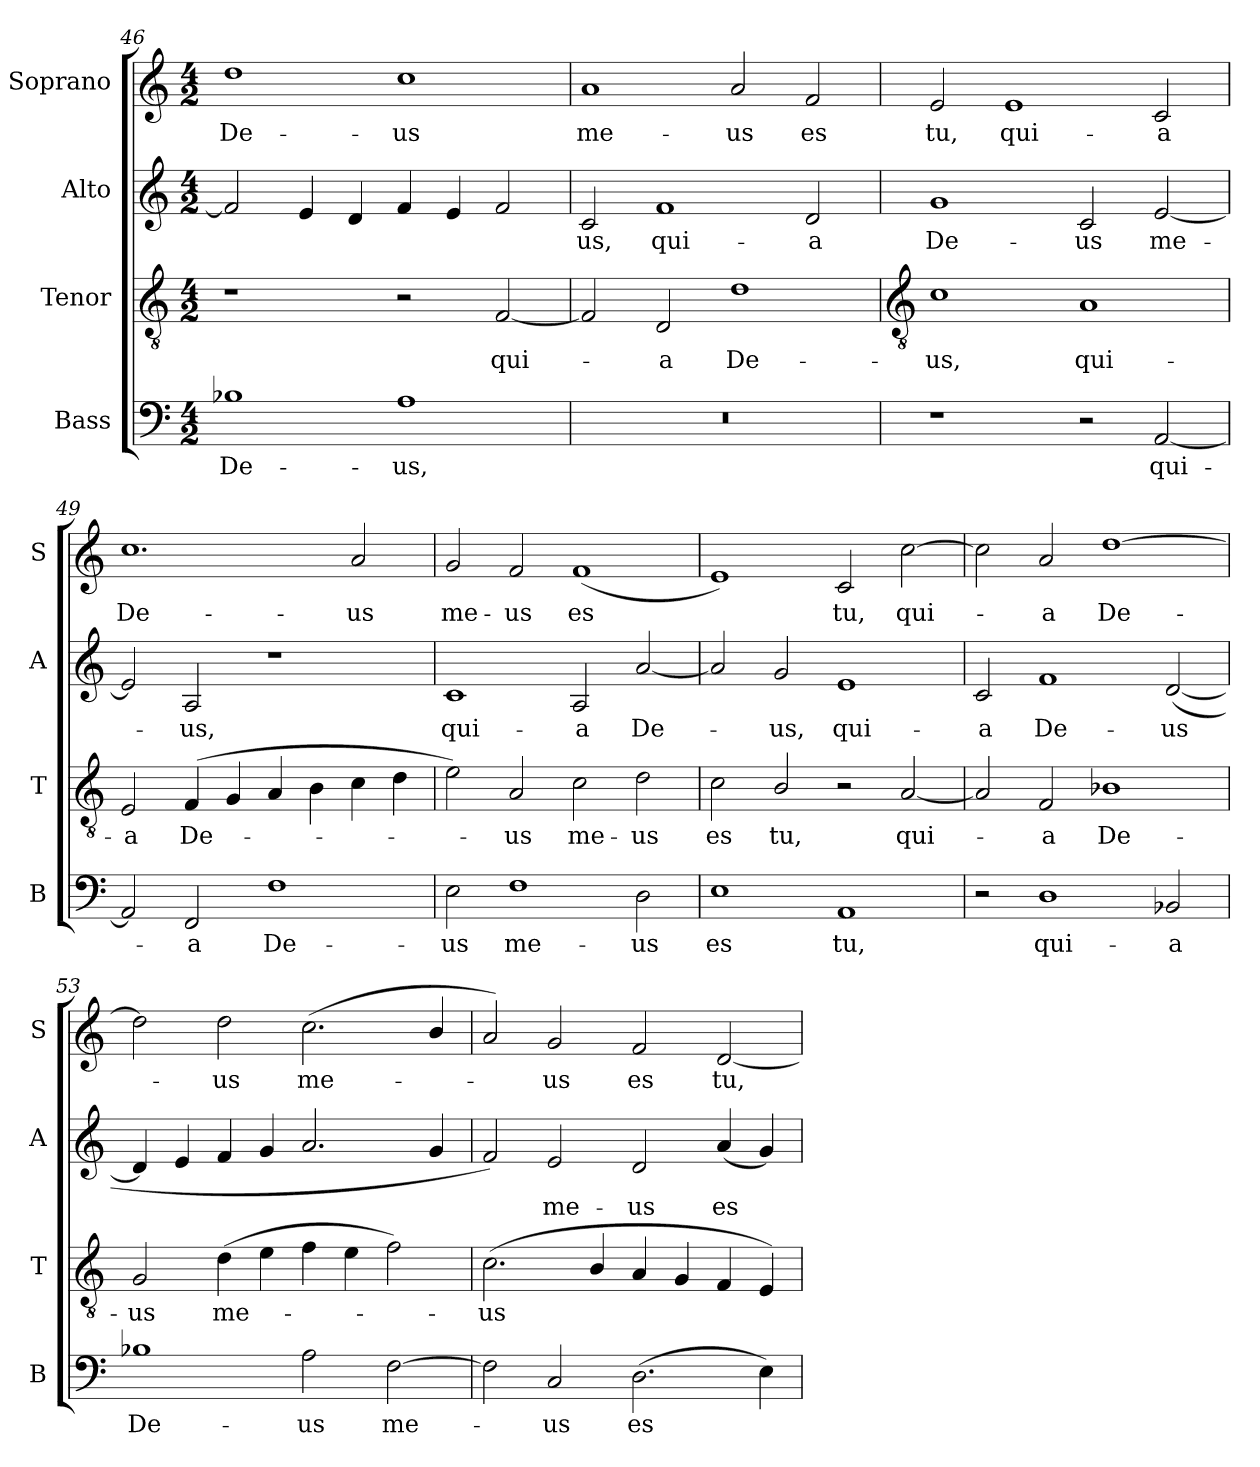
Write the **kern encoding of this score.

**kern	**text	**kern	**text	**kern	**text	**kern	**text
*part4	*part4	*part3	*part3	*part2	*part2	*part1	*part1
*staff4	*staff4	*staff3	*staff3	*staff2	*staff2	*staff1	*staff1
*I"Bass	*	*I"Tenor	*	*I"Alto	*	*I"Soprano	*
*I'B	*	*I'T	*	*I'A	*	*I'S	*
*clefF4	*	*clefGv2	*	*clefG2	*	*clefG2	*
*k[]	*	*k[]	*	*k[]	*	*k[]	*
*C:	*	*C:	*	*C:	*	*C:	*
*M4/2	*	*M4/2	*	*M4/2	*	*M4/2	*
=46	=46	=46	=46	=46	=46	=46	=46
!	!LO:LY:b	!	!	!	!	!	!LO:LY:b
1B-X	De-	1r	.	2f]	.	1dd	De-
.	.	.	.	4e	.	.	.
.	.	.	.	4d	.	.	.
!	!LO:LY:b	!	!	!	!	!	!LO:LY:b
1A	-us,	2r	.	4f	.	1cc	-us
.	.	.	.	4e	.	.	.
!	!	!	!LO:LY:b	!	!	!	!
.	.	[2F	qui-	2f	.	.	.
=47	=47	=47	=47	=47	=47	=47	=47
!	!	!	!	!	!LO:LY:b	!	!LO:LY:b
0r	.	2F]	.	2c	us,	1a	me-
!	!	!	!LO:LY:b	!	!LO:LY:b	!	!
.	.	2D	a	1f	qui-	.	.
!	!	!	!LO:LY:b	!	!	!	!LO:LY:b
.	.	1d	De-	.	.	2a	-us
!	!	!	!	!	!LO:LY:b	!	!LO:LY:b
.	.	.	.	2d	-a	2f	es
!!LO:LB:g=z
=48	=48	=48	=48	=48	=48	=48	=48
*	*	*clefGv2	*	*	*	*	*
!	!	!	!LO:LY:b	!	!LO:LY:b	!	!LO:LY:b
1r	.	1c	-us,	1g	De-	2e	tu,
!	!	!	!	!	!	!	!LO:LY:b
.	.	.	.	.	.	1e	qui-
!	!	!	!LO:LY:b	!	!LO:LY:b	!	!
2r	.	1A	qui-	2c	-us	.	.
!	!LO:LY:b	!	!	!	!LO:LY:b	!	!LO:LY:b
[2AA	qui-	.	.	[2e	me-	2c	-a
=49	=49	=49	=49	=49	=49	=49	=49
!	!	!	!LO:LY:b	!	!	!	!LO:LY:b
2AA]	.	2E	-a	2e]	.	1.cc	De-
!	!LO:LY:b	!	!LO:LY:b	!	!LO:LY:b	!	!
2FF	a	(<4F	De-	2A	us,	.	.
.	.	4G	.	.	.	.	.
!	!LO:LY:b	!	!	!	!	!	!
1F	De-	4A	.	1r	.	.	.
.	.	4B	.	.	.	.	.
!	!	!	!	!	!	!	!LO:LY:b
.	.	4c	.	.	.	2a	-us
.	.	4d	.	.	.	.	.
=50	=50	=50	=50	=50	=50	=50	=50
!	!LO:LY:b	!	!	!	!LO:LY:b	!	!LO:LY:b
2E	-us	2e)	.	1c	qui-	2g	me-
!	!LO:LY:b	!	!LO:LY:b	!	!	!	!LO:LY:b
1F	me-	2A	us	.	.	2f	-us
!	!	!	!LO:LY:b	!	!LO:LY:b	!	!LO:LY:b
.	.	2c	me-	2A	-a	(<1f	es
!	!LO:LY:b	!	!LO:LY:b	!	!LO:LY:b	!	!
2D	-us	2d	-us	[2a	De-	.	.
=51	=51	=51	=51	=51	=51	=51	=51
!	!LO:LY:b	!	!LO:LY:b	!	!	!	!
1E	es	2c	es	2a]	.	1e)	.
!	!	!	!LO:LY:b	!	!LO:LY:b	!	!
.	.	2B/	tu,	2g	us,	.	.
!	!LO:LY:b	!	!	!	!LO:LY:b	!	!LO:LY:b
1AA	tu,	2r	.	1e	qui-	2c	tu,
!	!	!	!LO:LY:b	!	!	!	!LO:LY:b
.	.	[2A	qui-	.	.	[2cc	qui-
=52	=52	=52	=52	=52	=52	=52	=52
!	!	!	!	!	!LO:LY:b	!	!
2r	.	2A]	.	2c	-a	2cc]	.
!	!LO:LY:b	!	!LO:LY:b	!	!LO:LY:b	!	!LO:LY:b
1D	qui-	2F	a	1f	De-	2a	a
!	!	!	!LO:LY:b	!	!	!	!LO:LY:b
.	.	1B-X	De-	.	.	[1dd	De-
!	!LO:LY:b	!	!	!	!LO:LY:b	!	!
2BB-X	-a	.	.	(<[2d	-us	.	.
=53	=53	=53	=53	=53	=53	=53	=53
!	!LO:LY:b	!	!LO:LY:b	!	!	!	!
1B-X	De-	2G	-us	4d]	.	2dd]	.
.	.	.	.	4e	.	.	.
!	!	!	!LO:LY:b	!	!	!	!LO:LY:b
.	.	(>4d	me-	4f	.	2dd	us
.	.	4e	.	4g	.	.	.
!	!LO:LY:b	!	!	!	!	!	!LO:LY:b
2A	-us	4f	.	2.a	.	(<2.cc	me-
.	.	4e	.	.	.	.	.
!	!LO:LY:b	!	!	!	!	!	!
[2F	me-	2f)	.	.	.	.	.
.	.	.	.	4g	.	4b/	.
=54	=54	=54	=54	=54	=54	=54	=54
!	!	!	!LO:LY:b	!	!	!	!
2F]	.	(<2.c	us	2f)	.	2a)	.
!	!LO:LY:b	!	!	!	!LO:LY:b	!	!LO:LY:b
2C	us	.	.	2e	me-	2g	us
.	.	4B/	.	.	.	.	.
!	!LO:LY:b	!	!	!	!LO:LY:b	!	!LO:LY:b
(>2.D	es	4A	.	2d	-us	2f	es
.	.	4G	.	.	.	.	.
!	!	!	!	!	!LO:LY:b	!	!LO:LY:b
.	.	4F	.	(<4a	es	[2d	tu,
4E)	.	4E)	.	4g)	.	.	.
=	=	=	=	=	=	=	=
*-	*-	*-	*-	*-	*-	*-	*-
